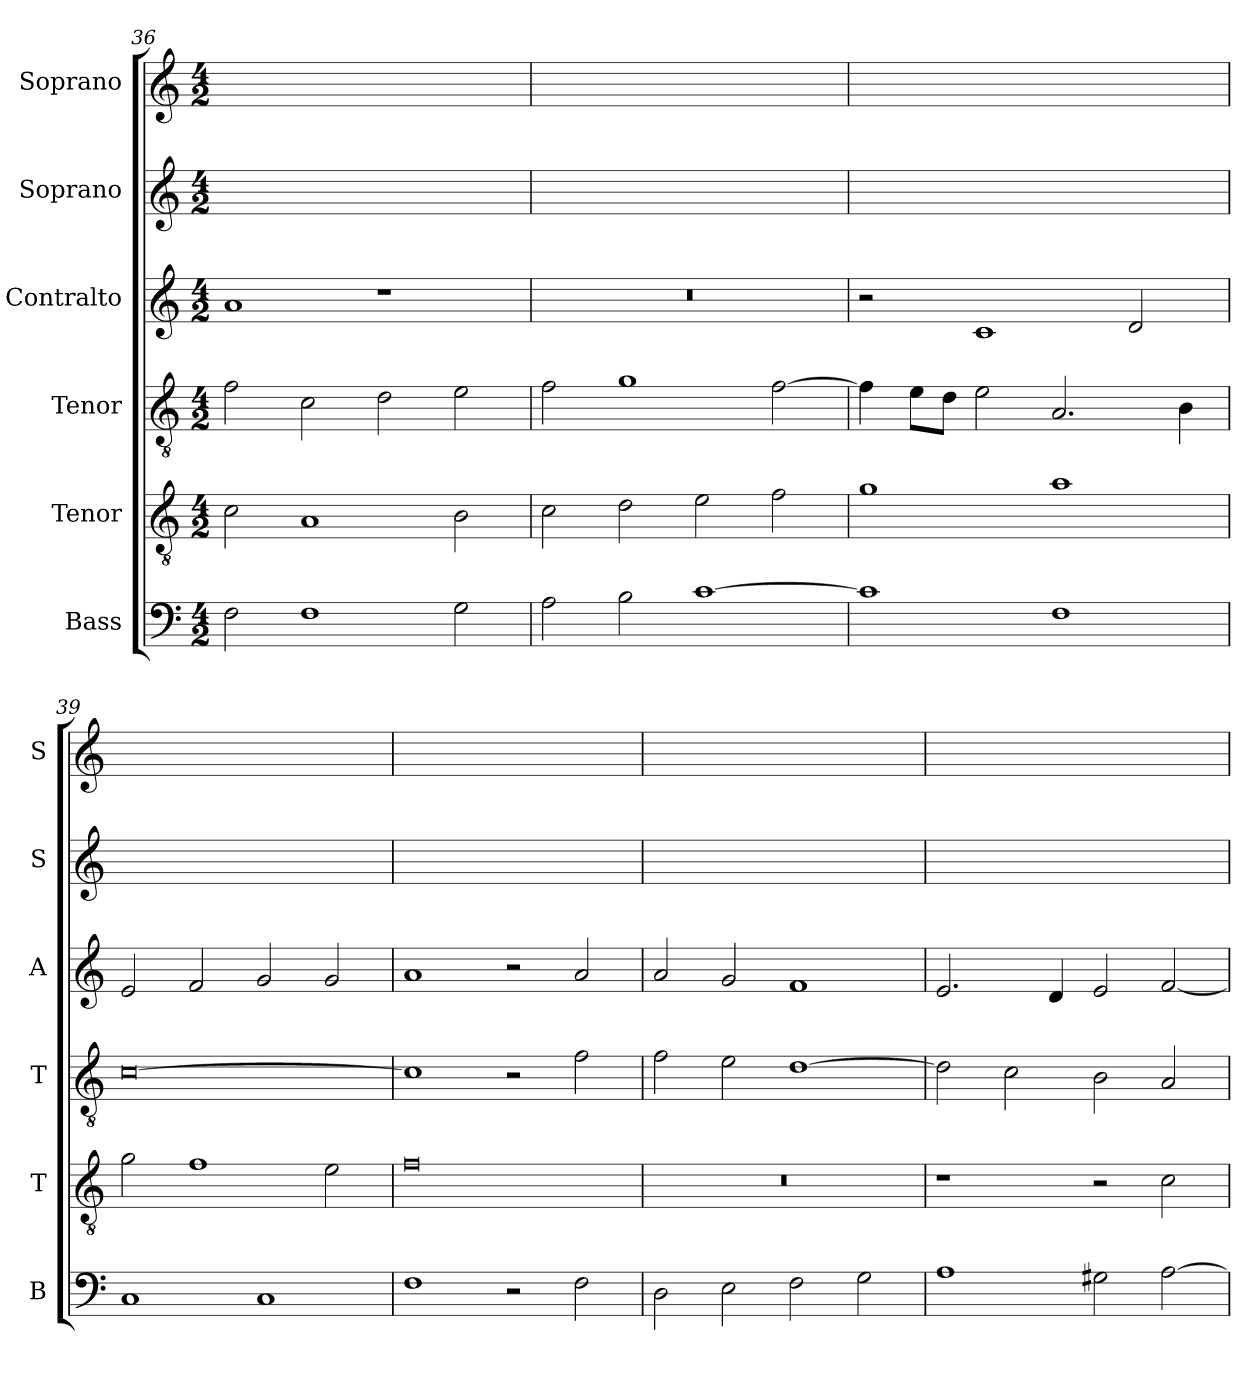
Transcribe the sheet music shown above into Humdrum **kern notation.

**kern	**kern	**kern	**kern	**kern	**kern
*part6	*part5	*part4	*part3	*part2	*part1
*staff6	*staff5	*staff4	*staff3	*staff2	*staff1
*I"Bass	*I"Tenor	*I"Tenor	*I"Contralto	*I"Soprano	*I"Soprano
*I'B	*I'T	*I'T	*I'A	*I'S	*I'S
*clefF4	*clefGv2	*clefGv2	*clefG2	*clefG2	*clefG2
*k[]	*k[]	*k[]	*k[]	*k[]	*k[]
*G:mix	*G:mix	*G:mix	*G:mix	*G:mix	*G:mix
*M4/2	*M4/2	*M4/2	*M4/2	*M4/2	*M4/2
=36	=36	=36	=36	=36	=36
2F	2c	2f	1a	0ryy	0ryy
1F	1A	2c	.	.	.
.	.	2d	1r	.	.
2G	2B	2e	.	.	.
=37	=37	=37	=37	=37	=37
2A	2c	2f	0r	0ryy	0ryy
2B	2d	1g	.	.	.
[1c	2e	.	.	.	.
.	2f	[2f	.	.	.
=38	=38	=38	=38	=38	=38
1c]	1g	4f]	2r	0ryy	0ryy
.	.	8e\L	.	.	.
.	.	8d\J	.	.	.
.	.	2e	1c	.	.
1F	1a	2.A	.	.	.
.	.	.	2d	.	.
.	.	4B	.	.	.
=39	=39	=39	=39	=39	=39
1C	2g	[0c	2e	0ryy	0ryy
.	1f	.	2f	.	.
1C	.	.	2g	.	.
.	2e	.	2g	.	.
=40	=40	=40	=40	=40	=40
1F	0f	1c]	1a	0ryy	0ryy
2r	.	2r	2r	.	.
2F	.	2f	2a	.	.
=41	=41	=41	=41	=41	=41
2D	0r	2f	2a	0ryy	0ryy
2E	.	2e	2g	.	.
2F	.	[1d	1f	.	.
2G	.	.	.	.	.
=42	=42	=42	=42	=42	=42
1A	1r	2d]	2.e	0ryy	0ryy
.	.	2c	.	.	.
.	.	.	4d	.	.
2G#X	2r	2B	2e	.	.
[2A	2c	2A	[2f	.	.
=	=	=	=	=	=
*-	*-	*-	*-	*-	*-
